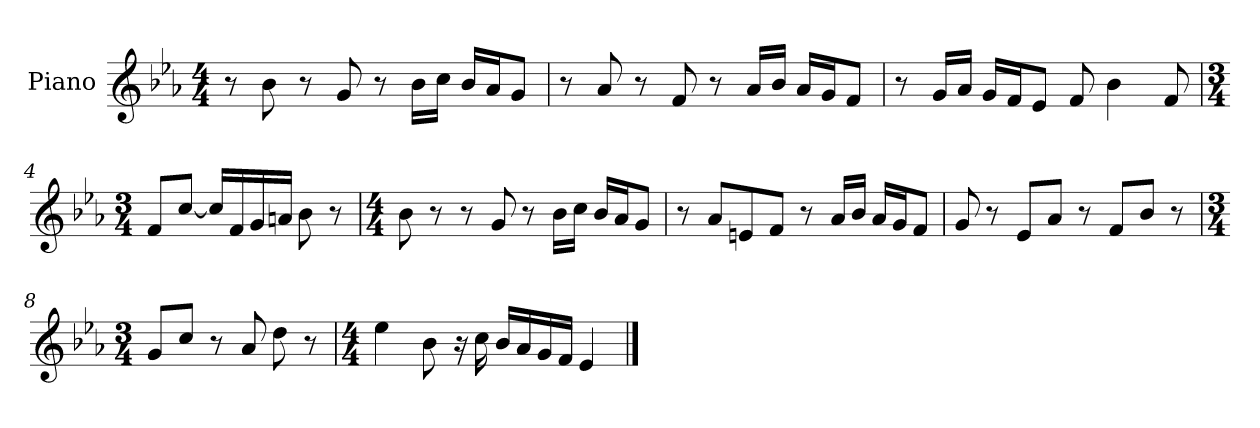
**kern
*part1
*staff1
*I"Piano
*I'Pno
*clefG2
*k[b-e-a-]
*E-:
*M4/4
=1
8r
8b-\
8r
8g/
8r
16b-\LL
16cc\JJ
16b-/LL
16a-/J
8g/J
=2
8r
8a-/
8r
8f/
8r
16a-/LL
16b-/JJ
16a-/LL
16g/J
8f/J
=3
8r
16g/LL
16a-/JJ
16g/LL
16f/J
8e-/J
8f/
4b-\
8f/
=4
*M3/4
8f/L
[8cc/J
16cc/LL]
16f/
16g/
16an/JJ
8b-\
8r
=5
*M4/4
8b-\
8r
8r
8g/
8r
16b-\LL
16cc\JJ
16b-/LL
16a-/J
8g/J
=6
8r
8a-/L
8en/
8f/J
8r
16a-/LL
16b-/JJ
16a-/LL
16g/J
8f/J
=7
8g/
8r
8e-/L
8a-/J
8r
8f/L
8b-/J
8r
=8
*M3/4
8g/L
8cc/J
8r
8a-/
8dd\
8r
=9
*M4/4
4ee-\
8b-\
16r
16cc\
16b-/LL
16a-/
16g/
16f/JJ
4e-/
==
*-
